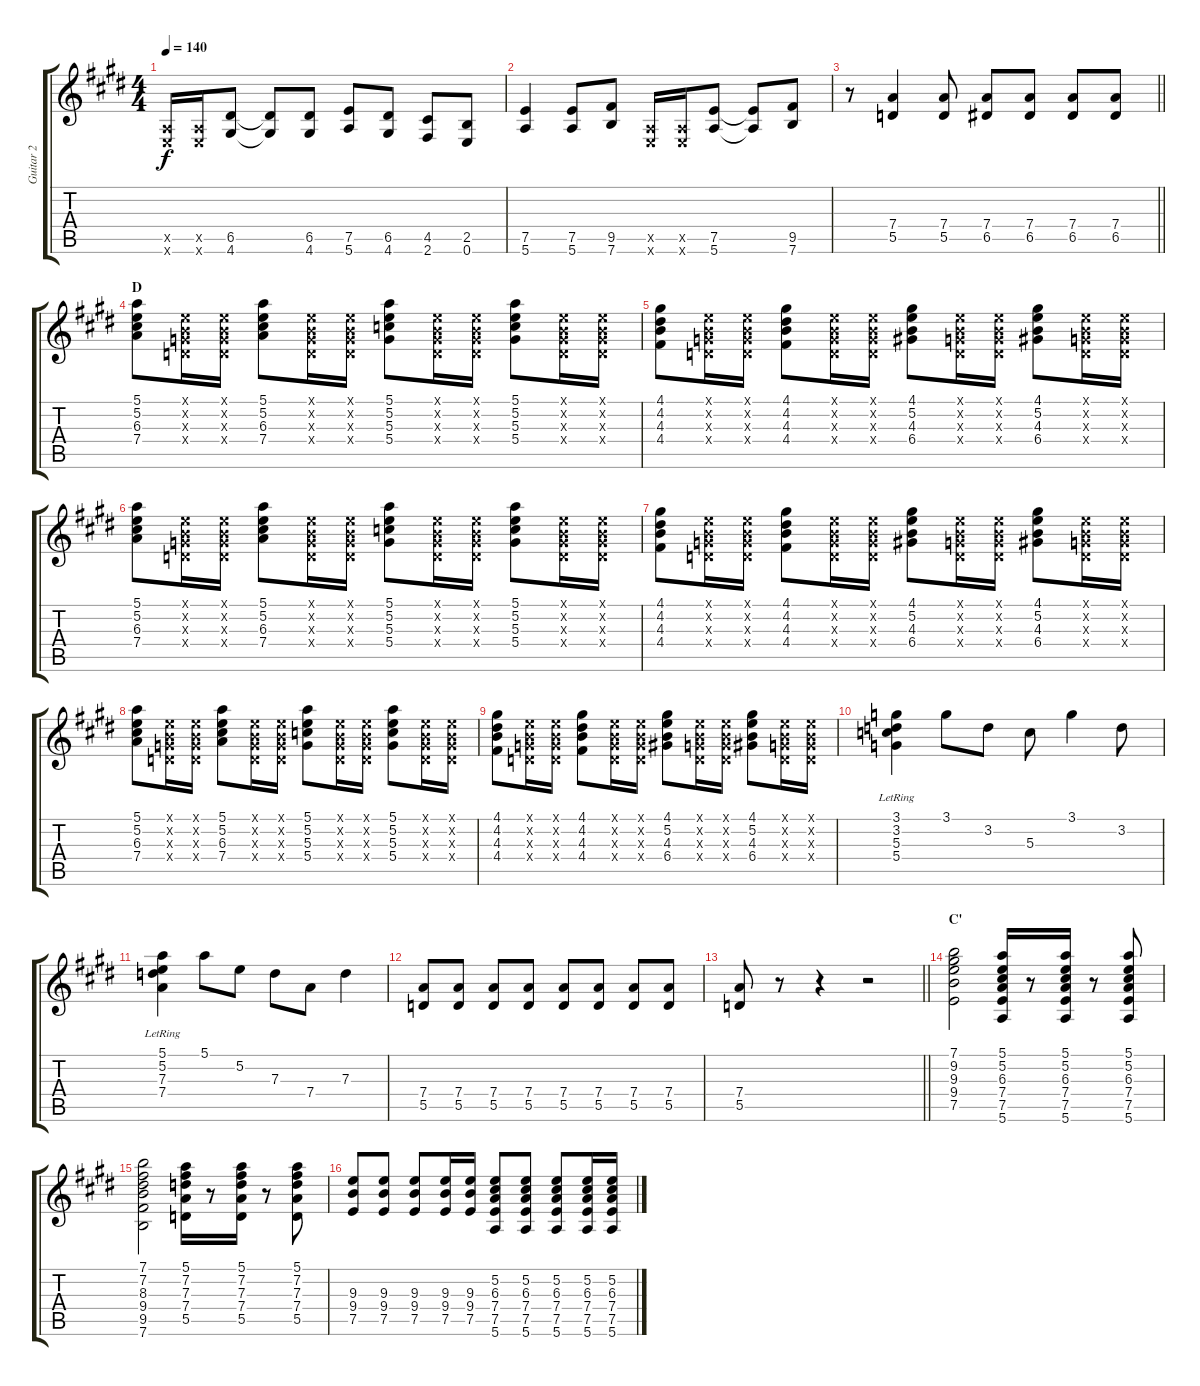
\track ("Guitar 2" "Guitar 2") {instrument overdrivenguitar}
\staff {score tabs}
\tuning (E4 B3 G3 D3 A2 E2) {hide}
\ts (4 4)
\tempo 140
\clef g2
\ks e
(0.5{x} 0.6{x}).16{dy f} (0.5{x} 0.6{x}).16 (6.5 4.6).8 (6.5{t} 4.6{t}).8 (6.5 4.6).8 (7.5 5.6).8 (6.5 4.6).8 (4.5 2.6).8 (2.5 0.6).8 |
(7.5 5.6).4 (7.5 5.6).8 (9.5 7.6).8 (0.5{x} 0.6{x}).16 (0.5{x} 0.6{x}).16 (7.5 5.6).8 (7.5{t} 5.6{t}).8 (9.5 7.6).8 |
\barLineRight lightlight
r.8 (7.4 5.5).4 (7.4 5.5).8 (7.4 6.5).8 (7.4 6.5).8 (7.4 6.5).8 (7.4 6.5).8 |
\section ("" "D")
(5.1 5.2 6.3 7.4).8 (0.1{x} 0.2{x} 0.3{x} 0.4{x}).16 (0.1{x} 0.2{x} 0.3{x} 0.4{x}).16 (5.1 5.2 6.3 7.4).8 (0.1{x} 0.2{x} 0.3{x} 0.4{x}).16 (0.1{x} 0.2{x} 0.3{x} 0.4{x}).16 (5.1 5.2 5.3 5.4).8 (0.1{x} 0.2{x} 0.3{x} 0.4{x}).16 (0.1{x} 0.2{x} 0.3{x} 0.4{x}).16 (5.1 5.2 5.3 5.4).8 (0.1{x} 0.2{x} 0.3{x} 0.4{x}).16 (0.1{x} 0.2{x} 0.3{x} 0.4{x}).16 |
(4.1 4.2 4.3 4.4).8 (0.1{x} 0.2{x} 0.3{x} 0.4{x}).16 (0.1{x} 0.2{x} 0.3{x} 0.4{x}).16 (4.1 4.2 4.3 4.4).8 (0.1{x} 0.2{x} 0.3{x} 0.4{x}).16 (0.1{x} 0.2{x} 0.3{x} 0.4{x}).16 (4.1 5.2 4.3 6.4).8 (0.1{x} 0.2{x} 0.3{x} 0.4{x}).16 (0.1{x} 0.2{x} 0.3{x} 0.4{x}).16 (4.1 5.2 4.3 6.4).8 (0.1{x} 0.2{x} 0.3{x} 0.4{x}).16 (0.1{x} 0.2{x} 0.3{x} 0.4{x}).16 |
(5.1 5.2 6.3 7.4).8 (0.1{x} 0.2{x} 0.3{x} 0.4{x}).16 (0.1{x} 0.2{x} 0.3{x} 0.4{x}).16 (5.1 5.2 6.3 7.4).8 (0.1{x} 0.2{x} 0.3{x} 0.4{x}).16 (0.1{x} 0.2{x} 0.3{x} 0.4{x}).16 (5.1 5.2 5.3 5.4).8 (0.1{x} 0.2{x} 0.3{x} 0.4{x}).16 (0.1{x} 0.2{x} 0.3{x} 0.4{x}).16 (5.1 5.2 5.3 5.4).8 (0.1{x} 0.2{x} 0.3{x} 0.4{x}).16 (0.1{x} 0.2{x} 0.3{x} 0.4{x}).16 |
(4.1 4.2 4.3 4.4).8 (0.1{x} 0.2{x} 0.3{x} 0.4{x}).16 (0.1{x} 0.2{x} 0.3{x} 0.4{x}).16 (4.1 4.2 4.3 4.4).8 (0.1{x} 0.2{x} 0.3{x} 0.4{x}).16 (0.1{x} 0.2{x} 0.3{x} 0.4{x}).16 (4.1 5.2 4.3 6.4).8 (0.1{x} 0.2{x} 0.3{x} 0.4{x}).16 (0.1{x} 0.2{x} 0.3{x} 0.4{x}).16 (4.1 5.2 4.3 6.4).8 (0.1{x} 0.2{x} 0.3{x} 0.4{x}).16 (0.1{x} 0.2{x} 0.3{x} 0.4{x}).16 |
(5.1 5.2 6.3 7.4).8 (0.1{x} 0.2{x} 0.3{x} 0.4{x}).16 (0.1{x} 0.2{x} 0.3{x} 0.4{x}).16 (5.1 5.2 6.3 7.4).8 (0.1{x} 0.2{x} 0.3{x} 0.4{x}).16 (0.1{x} 0.2{x} 0.3{x} 0.4{x}).16 (5.1 5.2 5.3 5.4).8 (0.1{x} 0.2{x} 0.3{x} 0.4{x}).16 (0.1{x} 0.2{x} 0.3{x} 0.4{x}).16 (5.1 5.2 5.3 5.4).8 (0.1{x} 0.2{x} 0.3{x} 0.4{x}).16 (0.1{x} 0.2{x} 0.3{x} 0.4{x}).16 |
(4.1 4.2 4.3 4.4).8 (0.1{x} 0.2{x} 0.3{x} 0.4{x}).16 (0.1{x} 0.2{x} 0.3{x} 0.4{x}).16 (4.1 4.2 4.3 4.4).8 (0.1{x} 0.2{x} 0.3{x} 0.4{x}).16 (0.1{x} 0.2{x} 0.3{x} 0.4{x}).16 (4.1 5.2 4.3 6.4).8 (0.1{x} 0.2{x} 0.3{x} 0.4{x}).16 (0.1{x} 0.2{x} 0.3{x} 0.4{x}).16 (4.1 5.2 4.3 6.4).8 (0.1{x} 0.2{x} 0.3{x} 0.4{x}).16 (0.1{x} 0.2{x} 0.3{x} 0.4{x}).16 |
(3.1{lr} 3.2{lr} 5.3{lr} 5.4{lr}).4 3.1.8 3.2.8 5.3.8 3.1.4 3.2.8 |
(5.1{lr} 5.2 7.3 7.4).4 5.1.8 5.2.8 7.3.8 7.4.8 7.3.4 |
(7.4 5.5).8 (7.4 5.5).8 (7.4 5.5).8 (7.4 5.5).8 (7.4 5.5).8 (7.4 5.5).8 (7.4 5.5).8 (7.4 5.5).8 |
\barLineRight lightlight
(7.4 5.5).8 r.8 r.4 r.2 |
\section ("" "C'")
(7.1 9.2 9.3 9.4 7.5).2 (5.1 5.2 6.3 7.4 7.5 5.6).16 r.8 (5.1 5.2 6.3 7.4 7.5 5.6).16 r.8 (5.1 5.2 6.3 7.4 7.5 5.6).8 |
(7.1 7.2 8.3 9.4 9.5 7.6).2 (5.1 7.2 7.3 7.4 5.5).16 r.8 (5.1 7.2 7.3 7.4 5.5).16 r.8 (5.1 7.2 7.3 7.4 5.5).8 |
(9.3 9.4 7.5).8 (9.3 9.4 7.5).8 (9.3 9.4 7.5).8 (9.3 9.4 7.5).16 (9.3 9.4 7.5).16 (5.2 6.3 7.4 7.5 5.6).8 (5.2 6.3 7.4 7.5 5.6).8 (5.2 6.3 7.4 7.5 5.6).8 (5.2 6.3 7.4 7.5 5.6).16 (5.2 6.3 7.4 7.5 5.6).16
